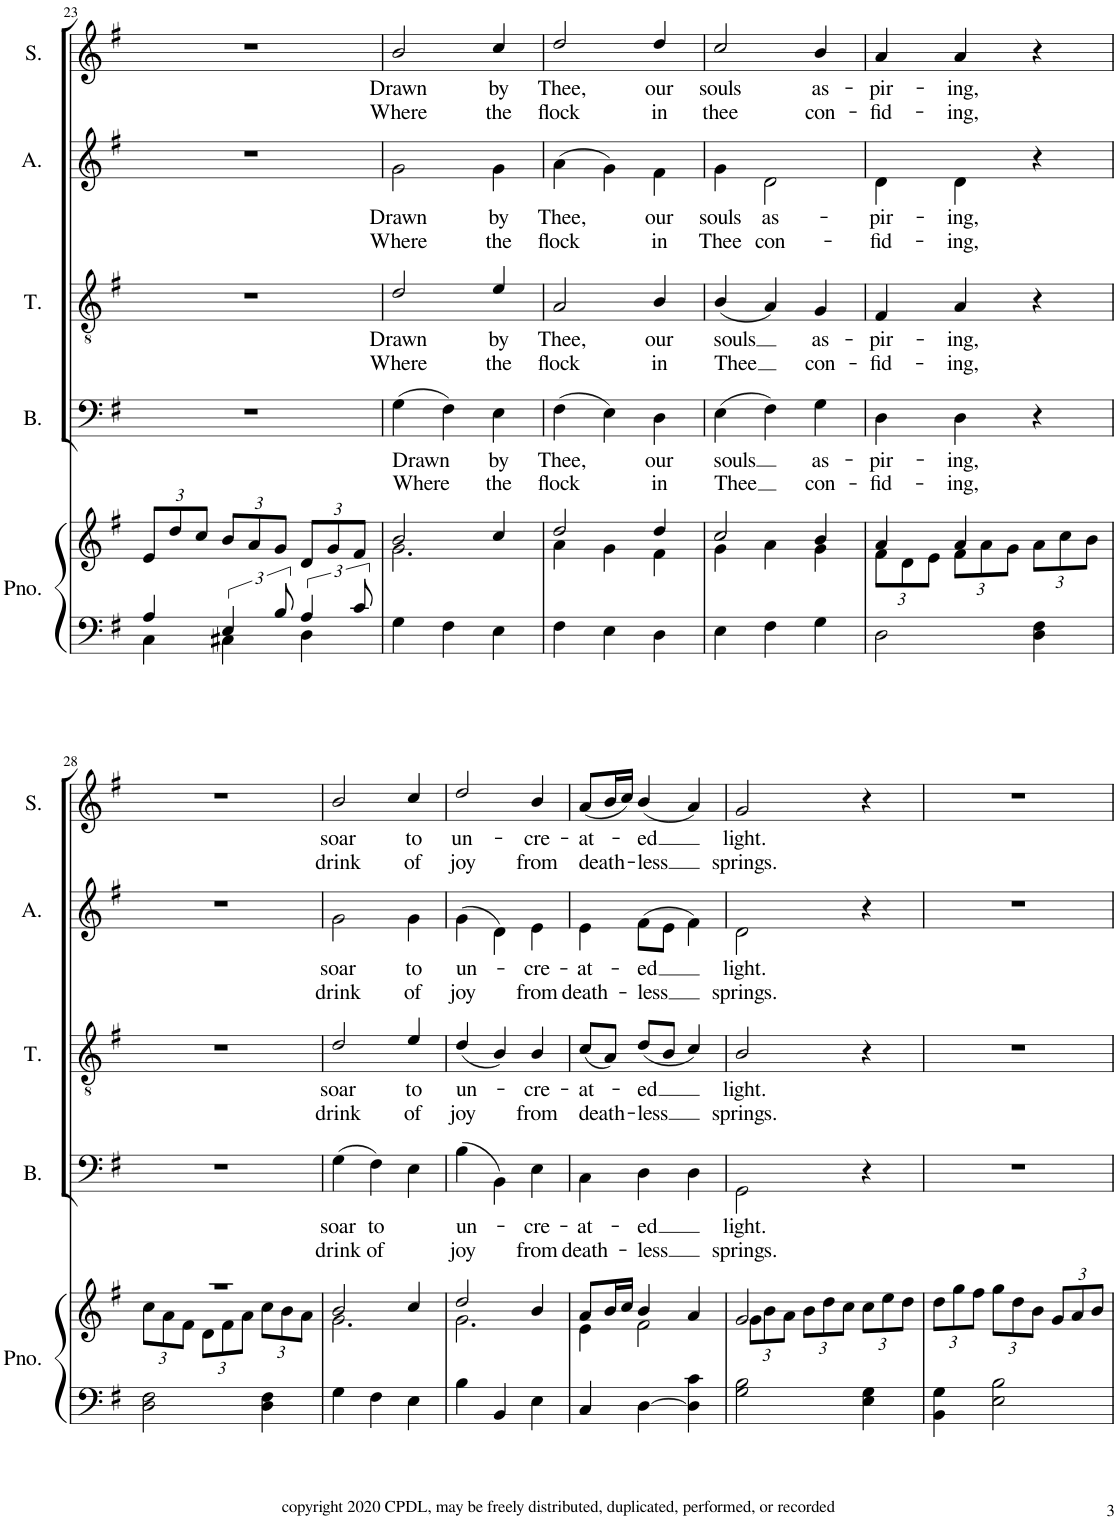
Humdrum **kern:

**kern	**kern	**kern	**text	**text	**kern	**text	**text	**kern	**text	**text	**kern	**text	**text
*part5	*part5	*part4	*part4	*part4	*part3	*part3	*part3	*part2	*part2	*part2	*part1	*part1	*part1
*staff6	*staff5	*staff4	*staff4	*staff4	*staff3	*staff3	*staff3	*staff2	*staff2	*staff2	*staff1	*staff1	*staff1
*I"Piano	*	*I"Bass	*	*	*I"Tenor	*	*	*I"Alto	*	*	*I"Soprano	*	*
*I'Pno.	*	*I'B.	*	*	*I'T.	*	*	*I'A.	*	*	*I'S.	*	*
!!LO:PB:g=z
*clefF4	*clefG2	*clefF4	*	*	*clefGv2	*	*	*clefG2	*	*	*clefG2	*	*
*k[f#]	*k[f#]	*k[f#]	*	*	*k[f#]	*	*	*k[f#]	*	*	*k[f#]	*	*
*G:	*G:	*G:	*	*	*G:	*	*	*G:	*	*	*G:	*	*
*M3/4	*M3/4	*M3/4	*	*	*M3/4	*	*	*M3/4	*	*	*M3/4	*	*
=23	=23	=23	=23	=23	=23	=23	=23	=23	=23	=23	=23	=23	=23
*^	*	*	*	*	*	*	*	*	*	*	*	*	*
*	*	*Xbrackettup	*	*	*	*	*	*	*	*	*	*	*	*
4A/	4C\	12e/L	2.r	.	.	2.r	.	.	2.r	.	.	2.r	.	.
.	.	12dd/	.	.	.	.	.	.	.	.	.	.	.	.
.	.	12cc/J	.	.	.	.	.	.	.	.	.	.	.	.
6E/	4C#X\	12b/L	.	.	.	.	.	.	.	.	.	.	.	.
.	.	12a/	.	.	.	.	.	.	.	.	.	.	.	.
12B/	.	12g/J	.	.	.	.	.	.	.	.	.	.	.	.
6A/	4D\	12d/L	.	.	.	.	.	.	.	.	.	.	.	.
.	.	12g/	.	.	.	.	.	.	.	.	.	.	.	.
12c/	.	12f#/J	.	.	.	.	.	.	.	.	.	.	.	.
*v	*v	*	*	*	*	*	*	*	*	*	*	*	*	*
=24	=24	=24	=24	=24	=24	=24	=24	=24	=24	=24	=24	=24	=24
*	*^	*	*	*	*	*	*	*	*	*	*	*	*
!	!	!	!	!LO:LY:b	!LO:LY:b	!	!LO:LY:b	!LO:LY:b	!	!LO:LY:b	!LO:LY:b	!	!LO:LY:b	!LO:LY:b
4G\	2b/	2.g\	(4G\	Drawn	Where	2d/	Drawn	Where	2g\	Drawn	Where	2b/	Drawn	Where
4F#\	.	.	4F#\)	.	.	.	.	.	.	.	.	.	.	.
!	!	!	!	!LO:LY:b	!LO:LY:b	!	!LO:LY:b	!LO:LY:b	!	!LO:LY:b	!LO:LY:b	!	!LO:LY:b	!LO:LY:b
4E\	4cc/	.	4E\	by	the	4e/	by	the	4g\	by	the	4cc/	by	the
=25	=25	=25	=25	=25	=25	=25	=25	=25	=25	=25	=25	=25	=25	=25
!	!	!	!	!LO:LY:b	!LO:LY:b	!	!LO:LY:b	!LO:LY:b	!	!LO:LY:b	!LO:LY:b	!	!LO:LY:b	!LO:LY:b
4F#\	2dd/	4a\	(4F#\	Thee,	flock	2A/	Thee,	flock	(4a\	Thee,	flock	2dd/	Thee,	flock
4E\	.	4g\	4E\)	.	.	.	.	.	4g\)	.	.	.	.	.
!	!	!	!	!LO:LY:b	!LO:LY:b	!	!LO:LY:b	!LO:LY:b	!	!LO:LY:b	!LO:LY:b	!	!LO:LY:b	!LO:LY:b
4D\	4dd/	4f#\	4D\	our	in	4B/	our	in	4f#\	our	in	4dd/	our	in
=26	=26	=26	=26	=26	=26	=26	=26	=26	=26	=26	=26	=26	=26	=26
!	!	!	!	!LO:LY:b	!LO:LY:b	!	!LO:LY:b	!LO:LY:b	!	!LO:LY:b	!LO:LY:b	!	!LO:LY:b	!LO:LY:b
4E\	2cc/	4g\	(4E\	souls	Thee	(4B/	souls	Thee	4g\	souls	Thee	2cc/	souls	thee
!	!	!	!	!	!	!	!	!	!	!LO:LY:b	!LO:LY:b	!	!	!
4F#\	.	4a\	4F#\)	.	.	4A/)	.	.	2d\	as-	con-	.	.	.
!	!	!	!	!LO:LY:b	!LO:LY:b	!	!LO:LY:b	!LO:LY:b	!	!	!	!	!LO:LY:b	!LO:LY:b
4G\	4b/	4g\	4G\	as-	con-	4G/	as-	con-	.	.	.	4b/	as-	con-
=27	=27	=27	=27	=27	=27	=27	=27	=27	=27	=27	=27	=27	=27	=27
!	!	!	!	!LO:LY:b	!LO:LY:b	!	!LO:LY:b	!LO:LY:b	!	!LO:LY:b	!LO:LY:b	!	!LO:LY:b	!LO:LY:b
2D\	4a/	12f#\L	4D\	-pir-	-fid-	4F#/	-pir-	-fid-	4d\	-pir-	-fid-	4a/	-pir-	-fid-
.	.	12d\	.	.	.	.	.	.	.	.	.	.	.	.
.	.	12e\J	.	.	.	.	.	.	.	.	.	.	.	.
!	!	!	!	!LO:LY:b	!LO:LY:b	!	!LO:LY:b	!LO:LY:b	!	!LO:LY:b	!LO:LY:b	!	!LO:LY:b	!LO:LY:b
.	4a/	12f#\L	4D\	-ing,	-ing,	4A/	-ing,	-ing,	4d\	-ing,	-ing,	4a/	-ing,	-ing,
.	.	12a\	.	.	.	.	.	.	.	.	.	.	.	.
.	.	12g\J	.	.	.	.	.	.	.	.	.	.	.	.
4D\ 4F#\	4ryy	12a\L	4r	.	.	4r	.	.	4r	.	.	4r	.	.
.	.	12cc\	.	.	.	.	.	.	.	.	.	.	.	.
.	.	12b\J	.	.	.	.	.	.	.	.	.	.	.	.
!!LO:LB:g=z
=28	=28	=28	=28	=28	=28	=28	=28	=28	=28	=28	=28	=28	=28	=28
2D\ 2F#\	2.r	12cc\L	2.r	.	.	2.r	.	.	2.r	.	.	2.r	.	.
.	.	12a\	.	.	.	.	.	.	.	.	.	.	.	.
.	.	12f#\J	.	.	.	.	.	.	.	.	.	.	.	.
.	.	12d\L	.	.	.	.	.	.	.	.	.	.	.	.
.	.	12f#\	.	.	.	.	.	.	.	.	.	.	.	.
.	.	12a\J	.	.	.	.	.	.	.	.	.	.	.	.
4D\ 4F#\	.	12cc\L	.	.	.	.	.	.	.	.	.	.	.	.
.	.	12b\	.	.	.	.	.	.	.	.	.	.	.	.
.	.	12a\J	.	.	.	.	.	.	.	.	.	.	.	.
=29	=29	=29	=29	=29	=29	=29	=29	=29	=29	=29	=29	=29	=29	=29
!	!	!	!	!LO:LY:b	!LO:LY:b	!	!LO:LY:b	!LO:LY:b	!	!LO:LY:b	!LO:LY:b	!	!LO:LY:b	!LO:LY:b
4G\	2b/	2.g\	(4G\	soar	drink	2d/	soar	drink	2g\	soar	drink	2b/	soar	drink
!	!	!	!	!LO:LY:b	!LO:LY:b	!	!	!	!	!	!	!	!	!
4F#\	.	.	4F#\)	to	of	.	.	.	.	.	.	.	.	.
!	!	!	!	!	!	!	!LO:LY:b	!LO:LY:b	!	!LO:LY:b	!LO:LY:b	!	!LO:LY:b	!LO:LY:b
4E\	4cc/	.	4E\	.	.	4e/	to	of	4g\	to	of	4cc/	to	of
=30	=30	=30	=30	=30	=30	=30	=30	=30	=30	=30	=30	=30	=30	=30
!	!	!	!	!LO:LY:b	!LO:LY:b	!	!LO:LY:b	!LO:LY:b	!	!LO:LY:b	!LO:LY:b	!	!LO:LY:b	!LO:LY:b
4B\	2dd/	2.g\	(4B\	un-	joy	(4d/	un-	joy	(4g\	un-	joy	2dd/	un-	joy
4BB/	.	.	4BB\)	.	.	4B/)	.	.	4d\)	.	.	.	.	.
!	!	!	!	!LO:LY:b	!LO:LY:b	!	!LO:LY:b	!LO:LY:b	!	!LO:LY:b	!LO:LY:b	!	!LO:LY:b	!LO:LY:b
4E\	4b/	.	4E\	-cre-	from	4B/	-cre-	from	4e\	-cre-	from	4b/	-cre-	from
=31	=31	=31	=31	=31	=31	=31	=31	=31	=31	=31	=31	=31	=31	=31
!	!	!	!	!LO:LY:b	!LO:LY:b	!	!LO:LY:b	!LO:LY:b	!	!LO:LY:b	!LO:LY:b	!	!LO:LY:b	!LO:LY:b
4C/	8a/L	4e\	4C\	-at-	death-	(8c/L	-at-	death-	4e\	-at-	death-	(8a/L	-at-	death-
.	16b/L	.	.	.	.	8A/J)	.	.	.	.	.	16b/L	.	.
.	16cc/JJ	.	.	.	.	.	.	.	.	.	.	16cc/JJ)	.	.
!	!	!	!	!LO:LY:b	!LO:LY:b	!	!LO:LY:b	!LO:LY:b	!	!LO:LY:b	!LO:LY:b	!	!LO:LY:b	!LO:LY:b
[4D\	4b/	2f#\	4D\	-ed	-less	(8d/L	-ed	-less	(8f#\L	-ed	-less	(4b/	-ed	-less
.	.	.	.	.	.	8B/J	.	.	8e\J	.	.	.	.	.
4D\] 4c\	4a/	.	4D\	.	.	4c/)	.	.	4f#\)	.	.	4a/)	.	.
=32	=32	=32	=32	=32	=32	=32	=32	=32	=32	=32	=32	=32	=32	=32
!	!	!	!	!LO:LY:b	!LO:LY:b	!	!LO:LY:b	!LO:LY:b	!	!LO:LY:b	!LO:LY:b	!	!LO:LY:b	!LO:LY:b
2G\ 2B\	2g/	12g\L	2GG\	light.	springs.	2B/	light.	springs.	2d\	light.	springs.	2g/	light.	springs.
.	.	12b\	.	.	.	.	.	.	.	.	.	.	.	.
.	.	12a\J	.	.	.	.	.	.	.	.	.	.	.	.
.	.	12b\L	.	.	.	.	.	.	.	.	.	.	.	.
.	.	12dd\	.	.	.	.	.	.	.	.	.	.	.	.
.	.	12cc\J	.	.	.	.	.	.	.	.	.	.	.	.
4E\ 4G\	4ryy	12cc\L	4r	.	.	4r	.	.	4r	.	.	4r	.	.
.	.	12ee\	.	.	.	.	.	.	.	.	.	.	.	.
.	.	12dd\J	.	.	.	.	.	.	.	.	.	.	.	.
*	*v	*v	*	*	*	*	*	*	*	*	*	*	*	*
=33	=33	=33	=33	=33	=33	=33	=33	=33	=33	=33	=33	=33	=33
4BB\ 4G\	12dd\L	2.r	.	.	2.r	.	.	2.r	.	.	2.r	.	.
.	12gg\	.	.	.	.	.	.	.	.	.	.	.	.
.	12ff#\J	.	.	.	.	.	.	.	.	.	.	.	.
2E\ 2B\	12gg\L	.	.	.	.	.	.	.	.	.	.	.	.
.	12dd\	.	.	.	.	.	.	.	.	.	.	.	.
.	12b\J	.	.	.	.	.	.	.	.	.	.	.	.
.	12g/L	.	.	.	.	.	.	.	.	.	.	.	.
.	12a/	.	.	.	.	.	.	.	.	.	.	.	.
.	12b/J	.	.	.	.	.	.	.	.	.	.	.	.
=	=	=	=	=	=	=	=	=	=	=	=	=	=
*-	*-	*-	*-	*-	*-	*-	*-	*-	*-	*-	*-	*-	*-
